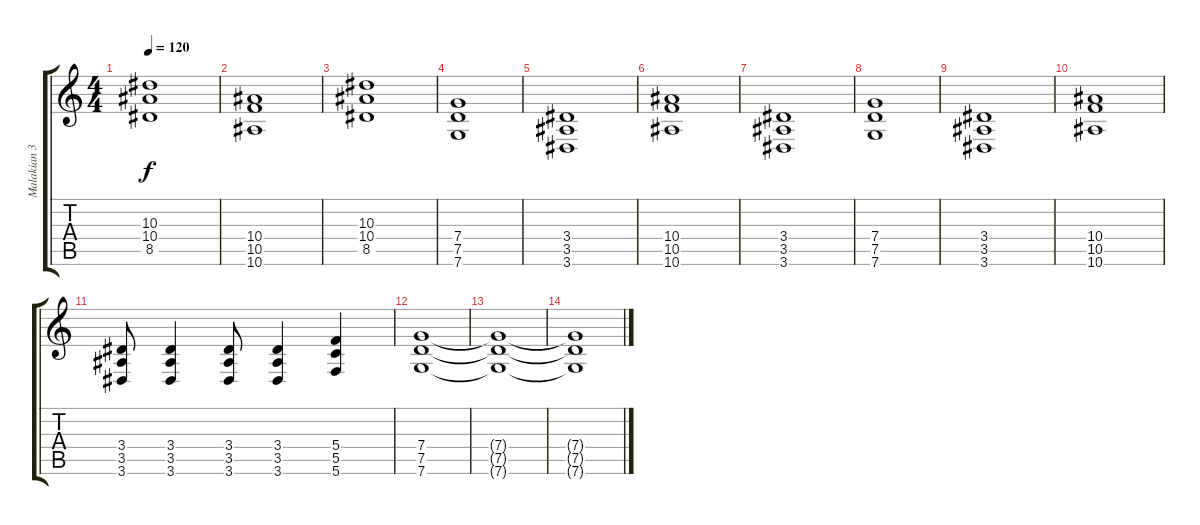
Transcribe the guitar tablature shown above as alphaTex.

\track ("Malakian 3" "Malakian 3") {instrument distortionguitar}
\staff {score tabs}
\tuning (D4 A3 F3 C3 G2 C2) {hide}
\ts (4 4)
\tempo 120
\clef g2
\ks c
(10.3 10.4 8.5).1{dy f} |
(10.4 10.5 10.6).1 |
(10.3 10.4 8.5).1 |
(7.4 7.5 7.6).1 |
(3.4 3.5 3.6).1 |
(10.4 10.5 10.6).1 |
(3.4 3.5 3.6).1 |
(7.4 7.5 7.6).1 |
(3.4 3.5 3.6).1 |
(10.4 10.5 10.6).1 |
(3.4 3.5 3.6).8 (3.4 3.5 3.6).4 (3.4 3.5 3.6).8 (3.4 3.5 3.6).4 (5.4 5.5 5.6).4 |
(7.4 7.5 7.6).1 |
(7.4{t} 7.5{t} 7.6{t}).1 |
(7.4{t} 7.5{t} 7.6{t}).1
